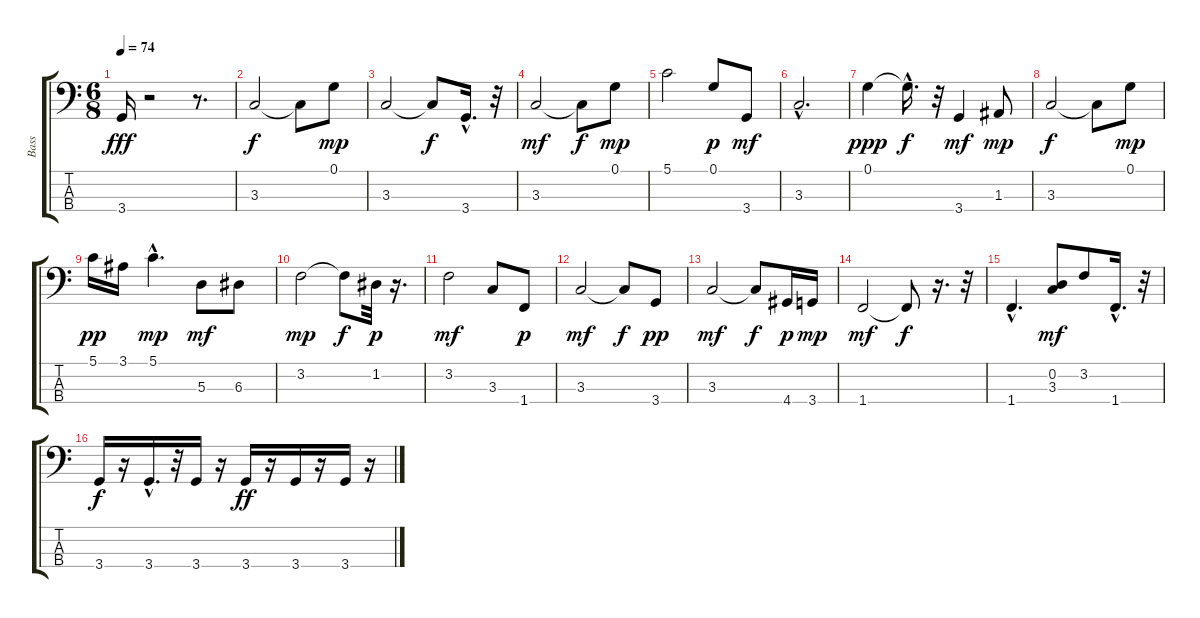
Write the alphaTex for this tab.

\track ("Bass" "Bass") {instrument electricbassfinger}
\staff {score tabs}
\tuning (G2 D2 A1 E1) {hide}
\ts (6 8)
\tempo 74
\clef f4
\ks c
3.4.16{dy fff} r.2 r.8{d} |
3.3.2{dy f} 3.3{t}.8 0.1.8{dy mp} |
3.3.2 3.3{t}.8{dy f} 3.4{hac}.16{d} r.32 |
3.3.2{dy mf} 3.3{t}.8{dy f} 0.1.8{dy mp} |
5.1.2 0.1.8{dy p} 3.4.8{dy mf} |
3.3{hac}.2{d} |
0.1.4{dy ppp} 0.1{hac t}.16{d dy f} r.32 3.4.4{dy mf} 1.3.8{dy mp} |
3.3.2{dy f} 3.3{t}.8 0.1.8{dy mp} |
5.1.16{dy pp} 3.1.16 5.1{hac}.4{d dy mp} 5.3.8{dy mf} 6.3.8 |
3.2.2{dy mp} 3.2{t}.8{dy f} 1.2.32{dy p} r.16{d} |
3.2.2{dy mf} 3.3.8 1.4.8{dy p} |
3.3.2{dy mf} 3.3{t}.8{dy f} 3.4.8{dy pp} |
3.3.2{dy mf} 3.3{t}.8{dy f} 4.4.16{dy p} 3.4.16{dy mp} |
1.4.2{dy mf} 1.4{t}.8{dy f} r.16{d} r.32 |
1.4{hac}.4{d} (0.2 3.3).8{dy mf} 3.2.8 1.4{hac}.16{d} r.32 |
3.4.16{dy f} r.16 3.4{hac}.16{d} r.32 3.4.16 r.16 3.4.16{dy ff} r.16 3.4.16 r.16 3.4.16 r.16
